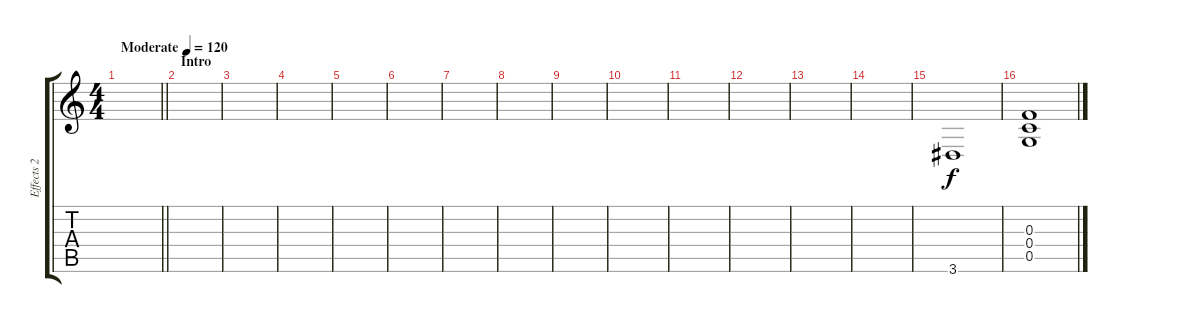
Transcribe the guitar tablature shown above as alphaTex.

\track ("Effects 2" "Effects 2") {instrument distortionguitar}
\staff {score tabs}
\tuning (D4 A3 F3 C3 G2 C2) {hide}
\ts (4 4)
\tempo (120 "Moderate")
\tempo 130
\tempo (120 "Moderate")
\clef g2
\barLineRight lightlight
\ks c
|
\section ("" "Intro")
|
|
|
|
|
|
|
|
|
|
|
|
|
3.6.1{volume 10} |
(0.3 0.4 0.5).1
